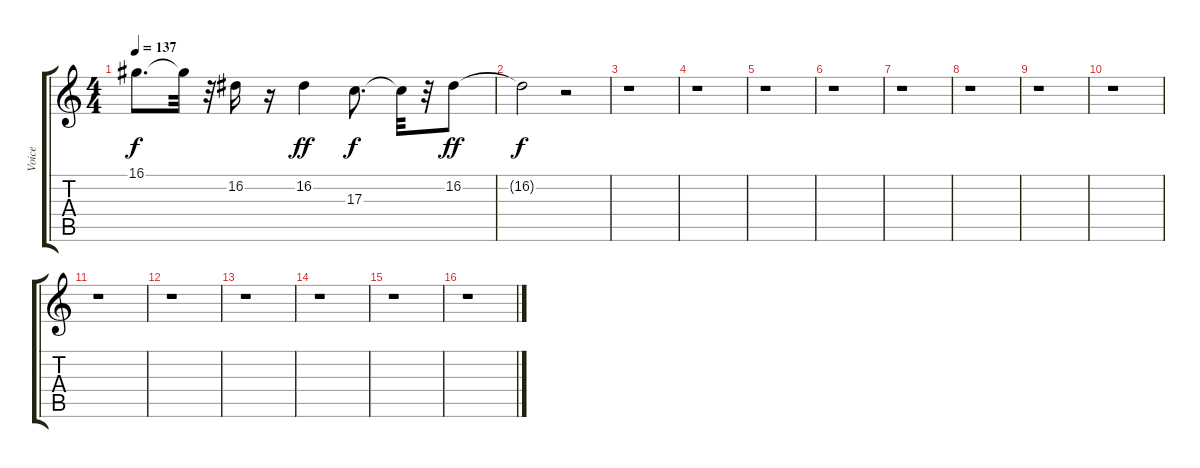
\track ("Voice" "Voice") {instrument pad1newage}
\staff {score tabs}
\tuning (E4 B3 G3 D3 A2 E2) {hide}
\ts (4 4)
\tempo 137
\clef g2
\ks c
16.1.8{d dy f} 16.1{t}.32 r.32 16.2.16 r.16 16.2.4{dy ff} 17.3.8{d dy f} 17.3{t}.32 r.32 16.2.8{dy ff} |
16.2{t}.2{dy f} r.2 |
r.1 |
r.1 |
r.1 |
r.1 |
r.1 |
r.1 |
r.1 |
r.1 |
r.1 |
r.1 |
r.1 |
r.1 |
r.1 |
r.1
